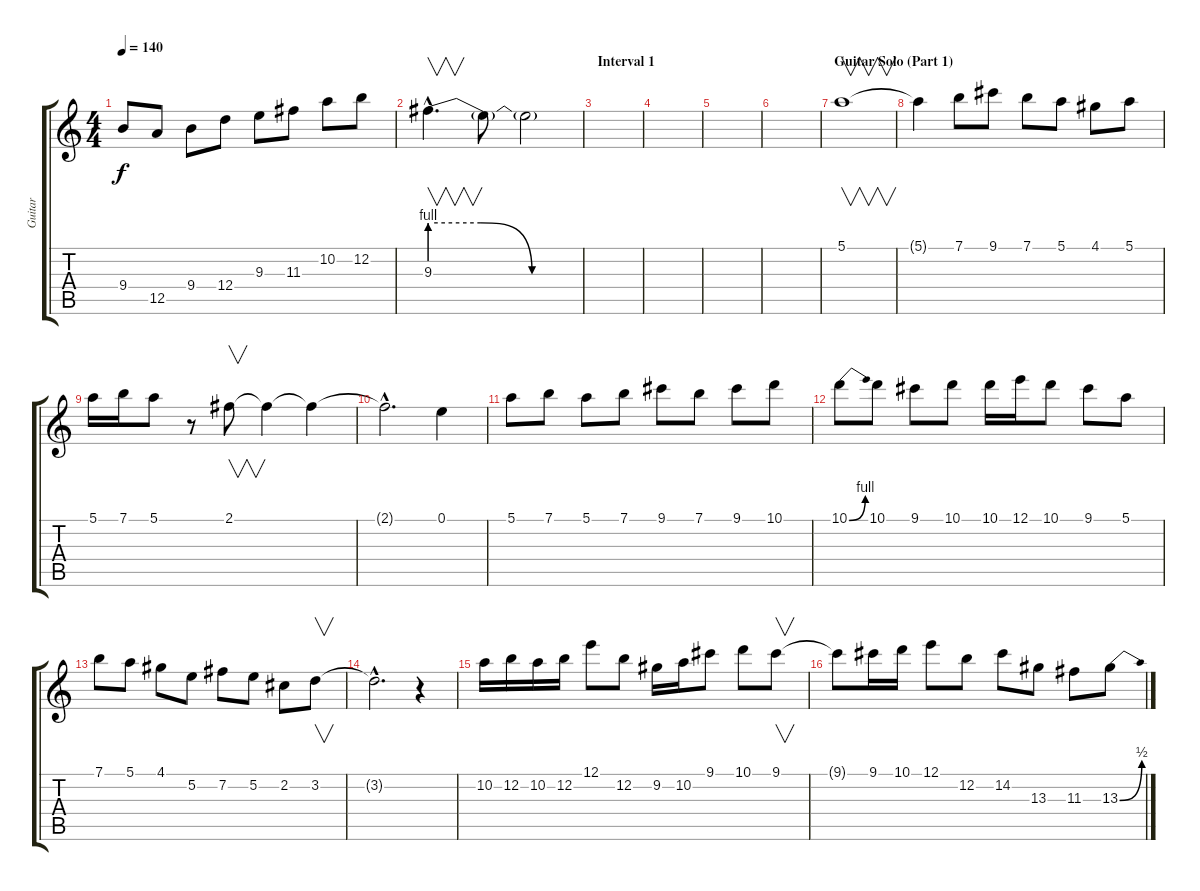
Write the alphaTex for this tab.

\track ("Guitar" "Guitar") {instrument overdrivenguitar}
\staff {score tabs}
\tuning (E4 B3 G3 D3 A2 E2) {hide}
\ts (4 4)
\tempo 140
\clef g2
\ks c
9.4.8{dy f} 12.5.8 9.4.8 12.4.8 9.3.8 11.3.8 10.2.8 12.2.8 |
9.3{be (custom 0 4 20 4 40 0 60 0) hac}.4{v d} 9.3{t}.8 9.3{t}.2 |
\section ("" "Interval 1")
|
|
|
|
\section ("" "Guitar Solo (Part 1)")
5.1.1{v} |
5.1{t}.4 7.1.8 9.1.8 7.1.8 5.1.8 4.1.8 5.1.8 |
5.1.16 7.1.16 5.1.8 r.8 2.1.8{v} 2.1{t}.4 2.1{t}.4 |
2.1{hac t}.2{d} 0.1.4 |
5.1.8 7.1.8 5.1.8 7.1.8 9.1.8 7.1.8 9.1.8 10.1.8 |
10.1{be (bend 0 0 60 4)}.8 10.1.8 9.1.8 10.1.8 10.1.16 12.1.16 10.1.8 9.1.8 5.1.8 |
7.1.8 5.1.8 4.1.8 5.2.8 7.2.8 5.2.8 2.2.8 3.2.8{v} |
3.2{hac t}.2{d} r.4 |
10.2.16 12.2.16 10.2.16 12.2.16 12.1.8 12.2.8 9.2.16 10.2.16 9.1.8 10.1.8 9.1.8{v} |
9.1{t}.8 9.1.16 10.1.16 12.1.8 12.2.8 14.2.8 13.3.8 11.3.8 13.3{be (bend 0 0 60 2)}.8
